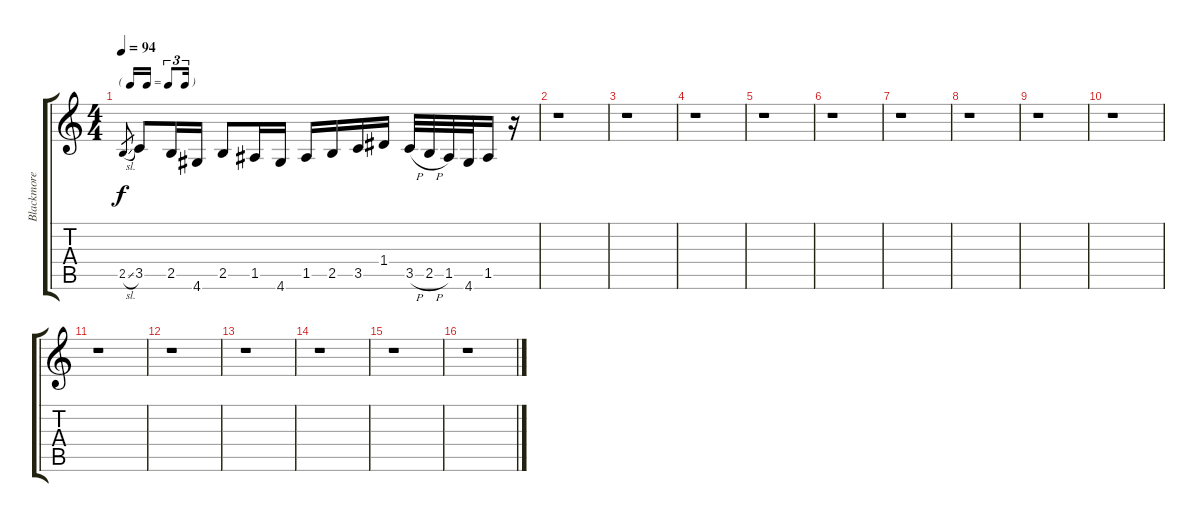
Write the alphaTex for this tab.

\track ("Blackmore Solo" "Blackmore ") {instrument overdrivenguitar}
\staff {score tabs}
\tuning (E4 B3 G3 D3 A2 E2) {hide}
\ts (4 4)
\tf triplet16th
\tempo 94
\clef g2
\ks c
2.5{sl}.8{gr dy f} 3.5.8 2.5.16 4.6.16 2.5.8 1.5.16 4.6.16 1.5.16 2.5.16 3.5.16 1.4.16 3.5{h}.32 2.5{h}.32 1.5.32 4.6.32 1.5.16 r.16 |
r.1 |
r.1 |
r.1 |
r.1 |
r.1 |
r.1 |
r.1 |
r.1 |
r.1 |
r.1 |
r.1 |
r.1 |
r.1 |
r.1 |
r.1
